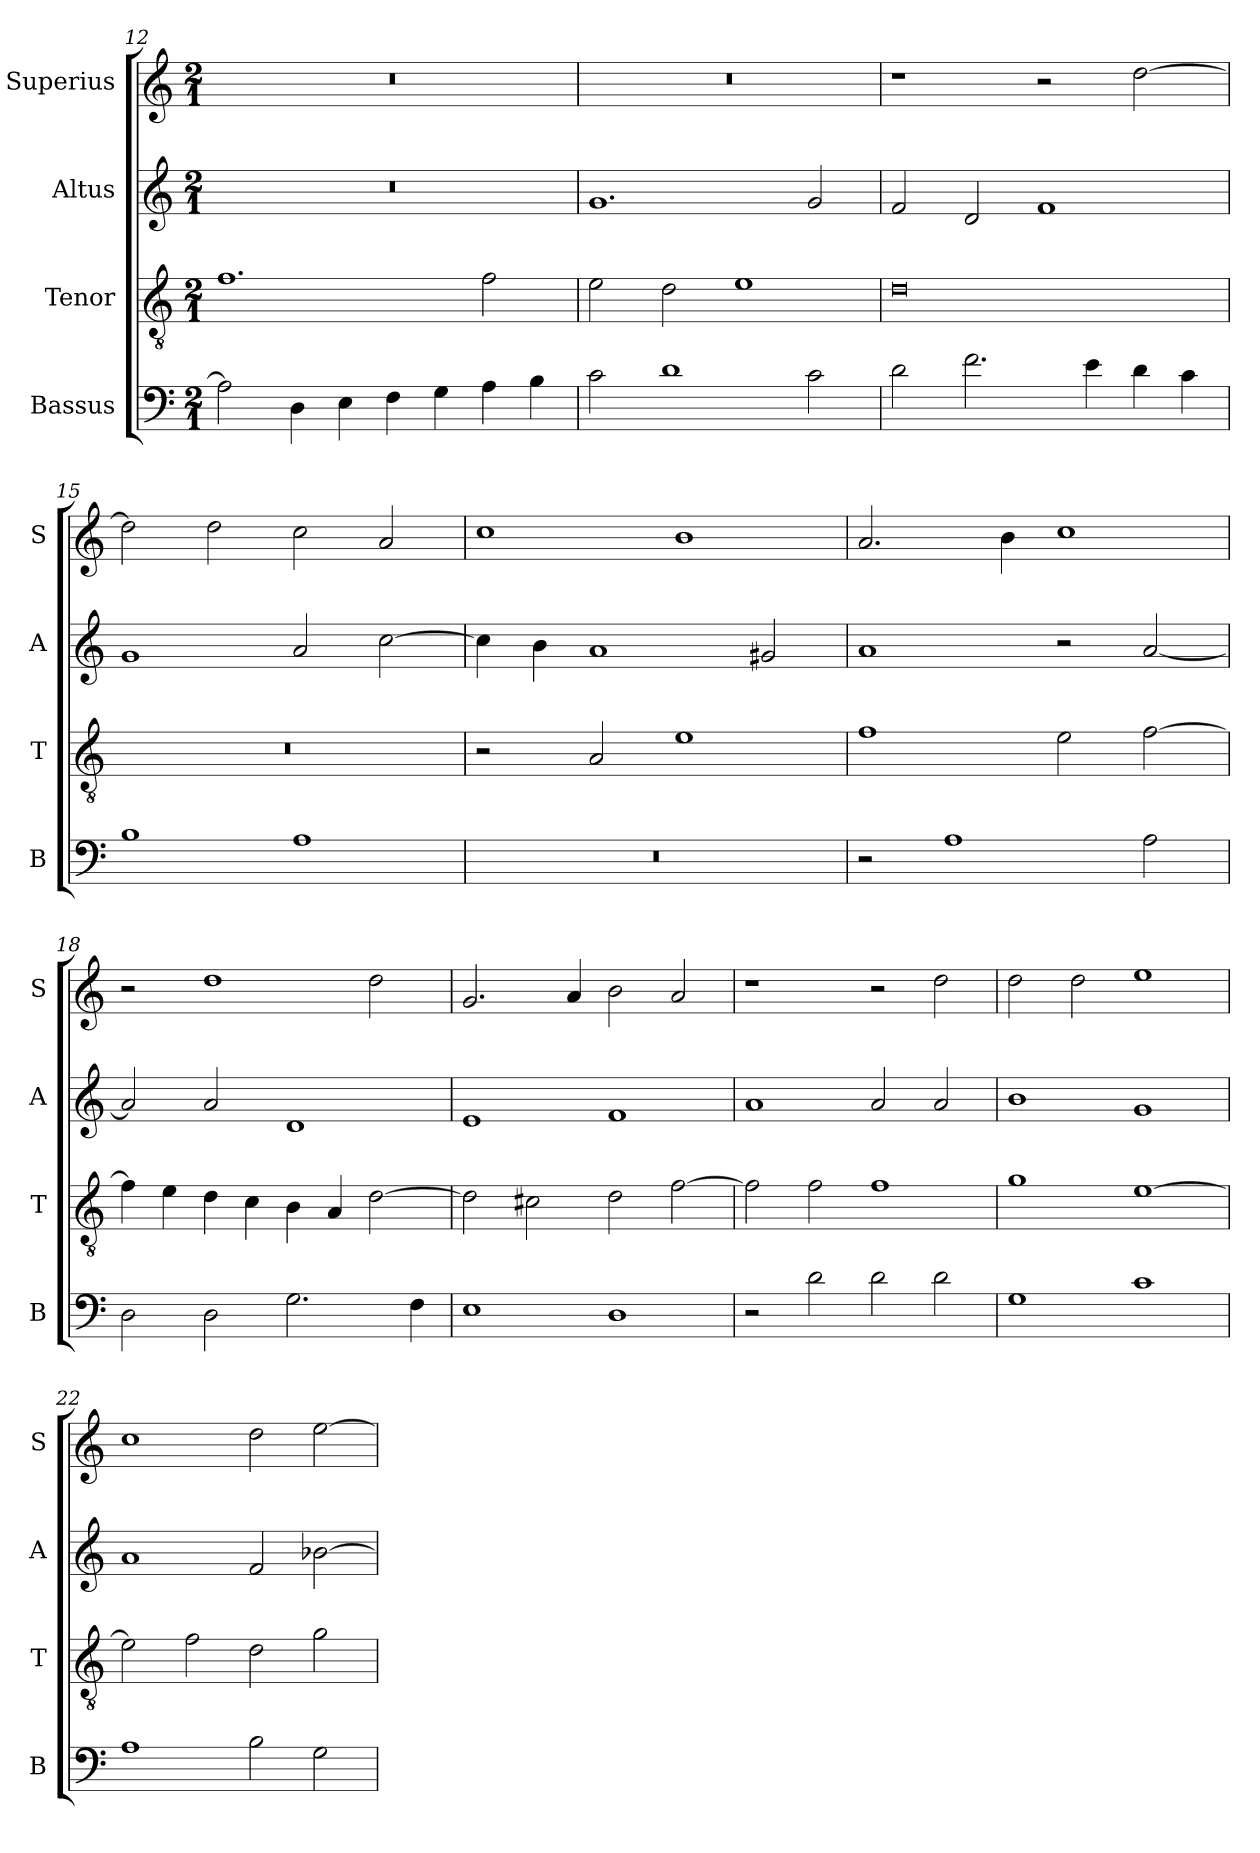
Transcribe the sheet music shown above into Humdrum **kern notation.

**kern	**kern	**kern	**kern
*part4	*part3	*part2	*part1
*staff4	*staff3	*staff2	*staff1
*I"Bassus	*I"Tenor	*I"Altus	*I"Superius
*I'B	*I'T	*I'A	*I'S
*clefF4	*clefGv2	*clefG2	*clefG2
*k[]	*k[]	*k[]	*k[]
*C:	*C:	*C:	*C:
*M2/1	*M2/1	*M2/1	*M2/1
=12	=12	=12	=12
2A]	1.f	0r	0r
4D	.	.	.
4E	.	.	.
4F	.	.	.
4G	.	.	.
4A	2f	.	.
4B	.	.	.
=13	=13	=13	=13
2c	2e	1.g	0r
1d	2d	.	.
.	1e	.	.
2c	.	2g	.
=14	=14	=14	=14
2d	0d	2f	1r
2.f	.	2d	.
.	.	1f	2r
4e	.	.	.
4d	.	.	[2dd
4c	.	.	.
=15	=15	=15	=15
1B	0r	1g	2dd]
.	.	.	2dd
1A	.	2a	2cc
.	.	[2cc	2a
=16	=16	=16	=16
0r	2r	4cc]	1cc
.	.	4b	.
.	2A	1a	.
.	1e	.	1b
.	.	2g#X	.
=17	=17	=17	=17
2r	1f	1a	2.a
1A	.	.	.
.	.	.	4b
.	2e	2r	1cc
2A	[2f	[2a	.
=18	=18	=18	=18
2D	4f]	2a]	2r
.	4e	.	.
2D	4d	2a	1dd
.	4c	.	.
2.G	4B	1d	.
.	4A	.	.
.	[2d	.	2dd
4F	.	.	.
=19	=19	=19	=19
1E	2d]	1e	2.g
.	2c#X	.	.
.	.	.	4a
1D	2d	1f	2b
.	[2f	.	2a
=20	=20	=20	=20
2r	2f]	1a	1r
2d	2f	.	.
2d	1f	2a	2r
2d	.	2a	2dd
=21	=21	=21	=21
1G	1g	1b	2dd
.	.	.	2dd
1c	[1e	1g	1ee
=22	=22	=22	=22
1A	2e]	1a	1cc
.	2f	.	.
2B	2d	2f	2dd
2G	2g	[2b-X	[2ee
=	=	=	=
*-	*-	*-	*-
